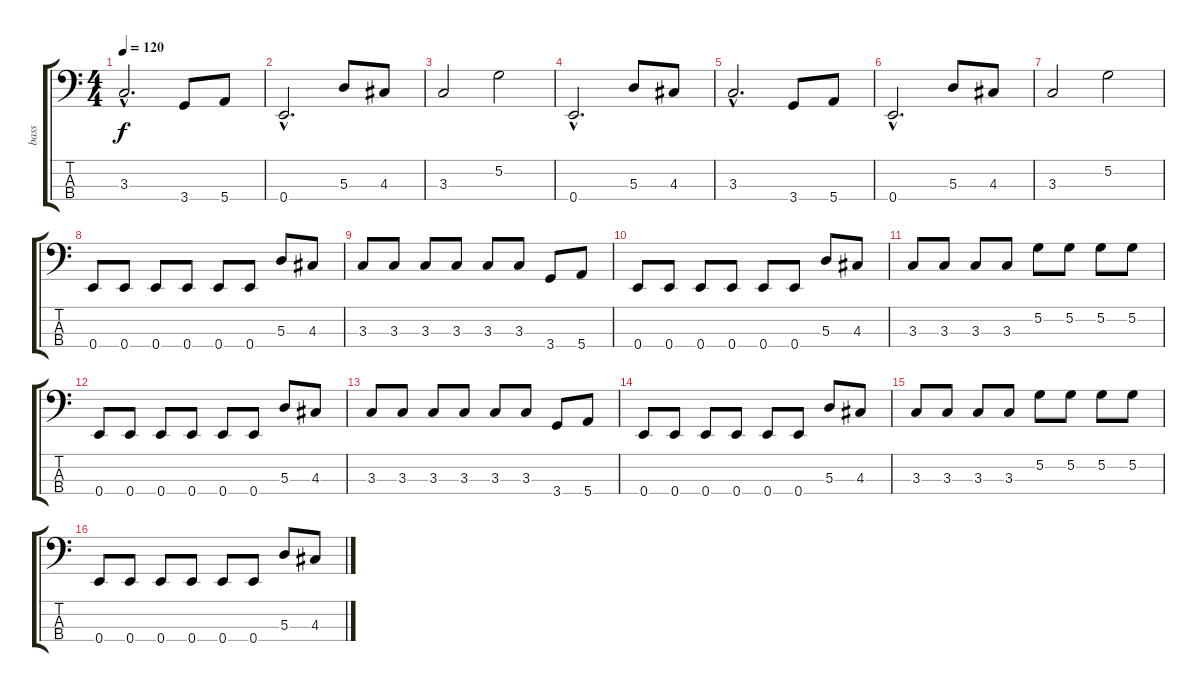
\track ("bass" "bass") {instrument electricbassfinger}
\staff {score tabs}
\tuning (G2 D2 A1 E1) {hide}
\ts (4 4)
\tempo 120
\clef f4
\ks c
3.3{hac}.2{d dy f} 3.4.8 5.4.8 |
0.4{hac}.2{d} 5.3.8 4.3.8 |
3.3.2 5.2.2 |
0.4{hac}.2{d} 5.3.8 4.3.8 |
3.3{hac}.2{d} 3.4.8 5.4.8 |
0.4{hac}.2{d} 5.3.8 4.3.8 |
3.3.2 5.2.2 |
0.4.8 0.4.8 0.4.8 0.4.8 0.4.8 0.4.8 5.3.8 4.3.8 |
3.3.8 3.3.8 3.3.8 3.3.8 3.3.8 3.3.8 3.4.8 5.4.8 |
0.4.8 0.4.8 0.4.8 0.4.8 0.4.8 0.4.8 5.3.8 4.3.8 |
3.3.8 3.3.8 3.3.8 3.3.8 5.2.8 5.2.8 5.2.8 5.2.8 |
0.4.8 0.4.8 0.4.8 0.4.8 0.4.8 0.4.8 5.3.8 4.3.8 |
3.3.8 3.3.8 3.3.8 3.3.8 3.3.8 3.3.8 3.4.8 5.4.8 |
0.4.8 0.4.8 0.4.8 0.4.8 0.4.8 0.4.8 5.3.8 4.3.8 |
3.3.8 3.3.8 3.3.8 3.3.8 5.2.8 5.2.8 5.2.8 5.2.8 |
0.4.8 0.4.8 0.4.8 0.4.8 0.4.8 0.4.8 5.3.8 4.3.8
